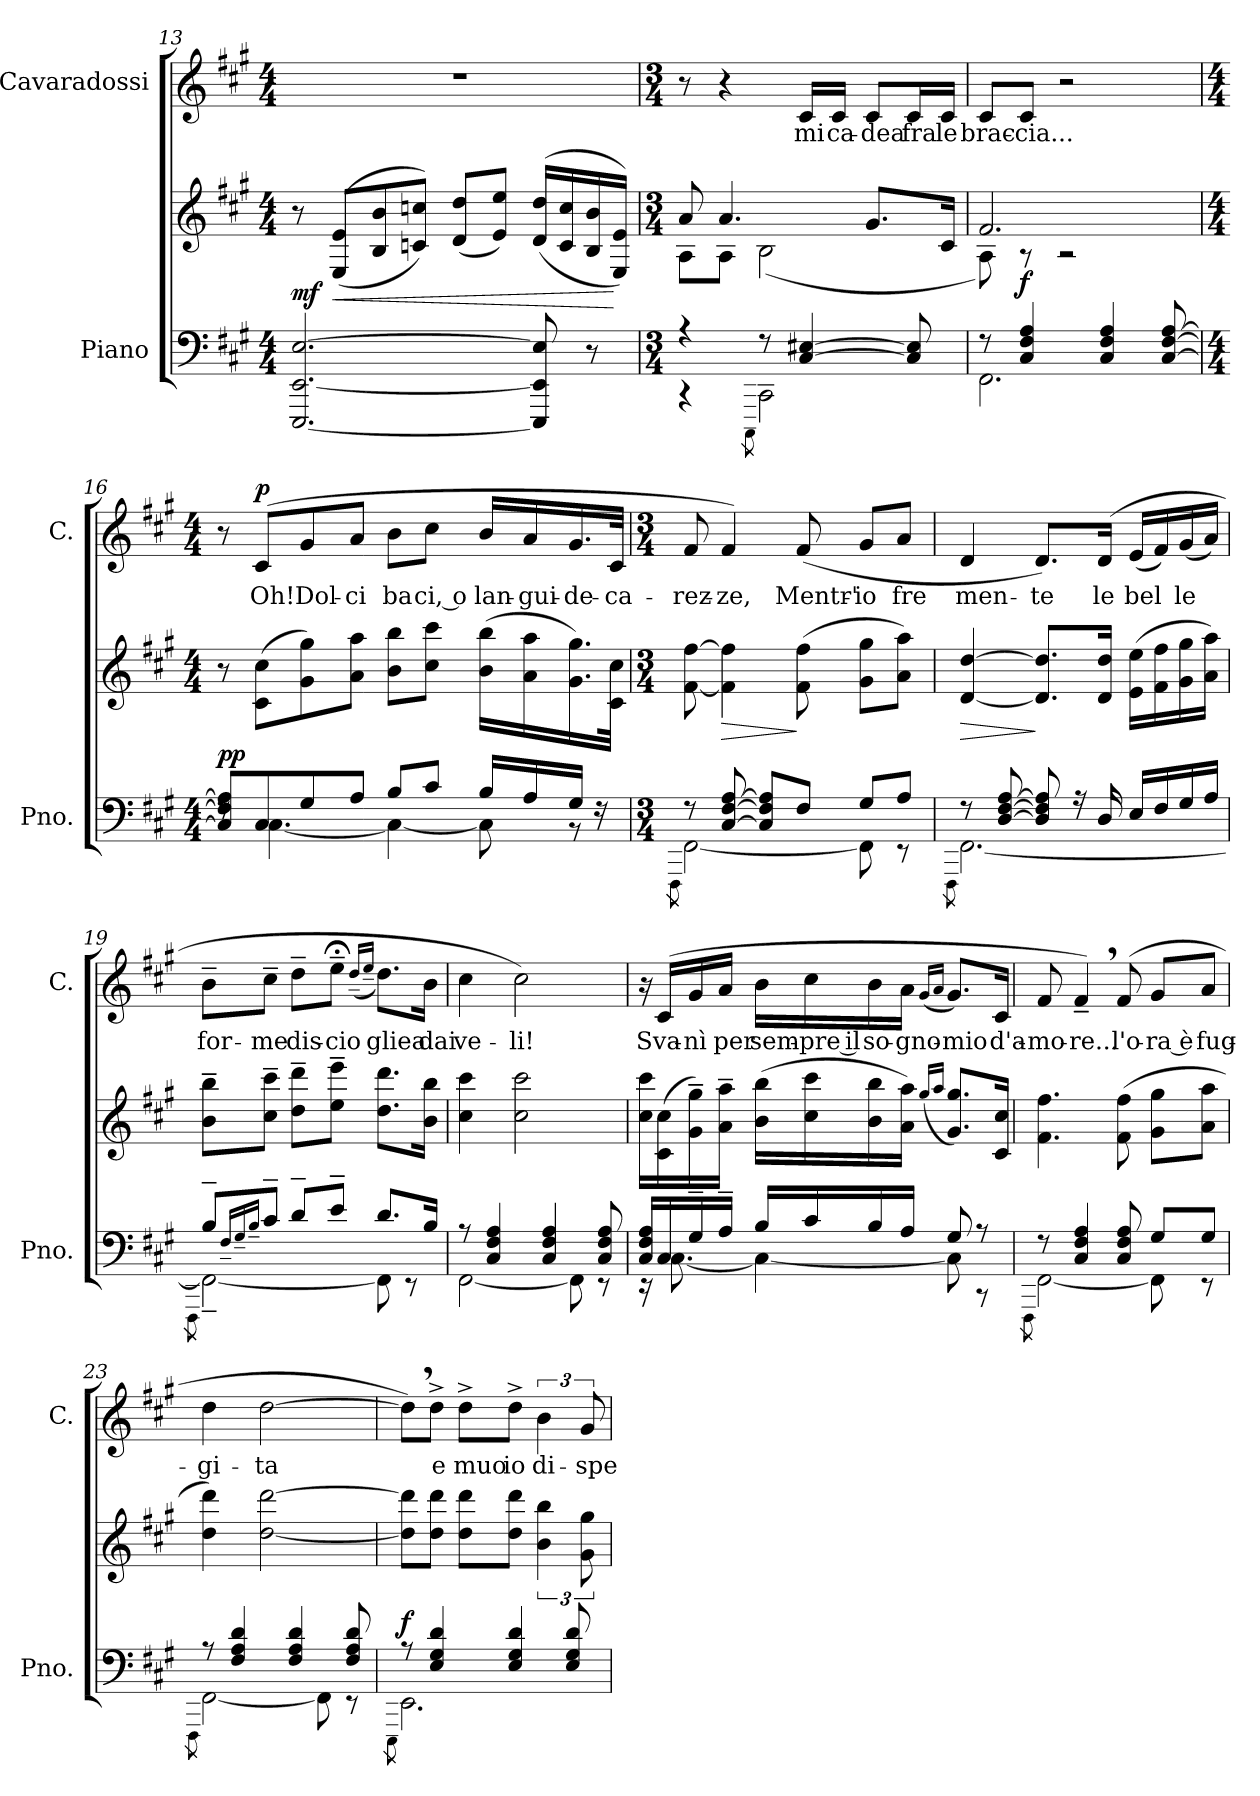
**kern	**kern	**dynam	**kern	**text	**dynam
*part2	*part2	*part2	*part1	*part1	*part1
*staff3	*staff2	*staff2/3	*staff1	*staff1	*staff1
*I"Piano	*	*	*I"Cavaradossi	*	*
*I'Pno.	*	*	*I'C.	*	*
!!LO:LB:g=z
*clefF4	*clefG2	*	*clefG2	*	*
*k[f#c#g#]	*k[f#c#g#]	*	*k[f#c#g#]	*	*
*M4/4	*M4/4	*	*M4/4	*	*
=13	=13	=13	=13	=13	=13
!	!	!LO:DY:a=2	!	!	!LO:DY:b
[2.EEE/ [2.EE/ [2.E/	8r	mf	1r	.	other-dynamics
!	!	!LO:HP:b	!	!	!
.	((8E/ 8e/L	<	.	.	.
.	8B/ 8b/	.	.	.	.
.	8cn/ 8ccn/J))	.	.	.	.
.	(8d/ 8dd/L	.	.	.	.
.	8e/ 8ee/J)	.	.	.	.
8EEE/] 8EE/] 8E/]	((16d/ 16dd/LL	.	.	.	.
.	16c/ 16cc/	.	.	.	.
8r	16B/ 16b/	.	.	.	.
.	16E/ 16e/JJ))	[	.	.	.
=14	=14	=14	=14	=14	=14
*M3/4	*M3/4	*	*M3/4	*	*
*	*	*	*MM53	*	*
*^	*^	*	*	*	*
!	!	!	!	!LO:DY:a	!	!	!
4r	4r	8a/	8A\L	other-dynamics	8r	.	.
!	!	!	!	!	!	!	!LO:DY:a
.	.	4.a/	8A\J	.	4r	.	other-dynamics
.	8qCCC#\	.	.	.	.	.	.
8r	2CC#\	.	(2B\	.	.	.	.
!	!	!	!	!	!	!LO:LY:b	!LO:DY:a
[4C#/ [4E#X/	.	.	.	.	16c#/LL	mi	other-dynamics
!	!	!	!	!	!	!LO:LY:b	!
.	.	.	.	.	16c#/JJ	ca-	.
!	!	!	!	!	!	!LO:LY:b	!
.	.	8.g#/L	.	.	8c#/L	-dea	.
!	!	!	!	!	!	!LO:LY:b	!
8C#/] 8E#/]	.	.	.	.	16c#/L	fra	.
!	!	!	!	!	!	!LO:LY:b	!
.	.	16c#/Jk	.	.	16c#/JJ	le	.
=15	=15	=15	=15	=15	=15	=15	=15
!	!	!	!	!	!	!LO:LY:b	!
8rF	2.FF#\	2.f#/	8A\)	.	8c#/L	brac-	.
!	!	!	!	!LO:DY:a=2	!	!LO:LY:b	!
4C#/ 4F#/ 4A/	.	.	8r	f	8c#/J	-cia...	.
.	.	.	2r	.	2r	.	.
4C#/ 4F#/ 4A/	.	.	.	.	.	.	.
[8C#/ [8F#/ [8A/	.	.	.	.	.	.	.
*	*	*v	*v	*	*	*	*
!!LO:LB:g=z
=16	=16	=16	=16	=16	=16	=16
*M4/4	*	*M4/4	*	*M4/4	*	*
!	!	!	!LO:DY:a=2	!	!	!
8C#/] 8F#/] 8A/]L	8rF	8r	pp	8r	.	.
*	*	*	*	*MM43	*	*
!	!	!	!	!	!LO:LY:b	!LO:DY:a
8C#/	[4.C#\	(8c#\ 8cc#\L	.	(8c#/L	Oh!	p
!	!	!	!	!	!LO:LY:b	!
8G#/	.	8g#\ 8gg#\)	.	8g#/	Dol-	.
!	!	!	!	!	!LO:LY:b	!
8A/J	.	8a\ 8aa\J	.	8a/J	-ci	.
!	!	!	!	!	!LO:LY:b	!
8B/L	4C#\_	8b\ 8bb\L	.	8b\L	ba	.
!	!	!	!	!	!LO:LY:b	!
8c#/J	.	8cc#\ 8ccc#\J	.	8cc#\J	ci, o	.
!	!	!	!	!	!LO:LY:b	!
16B/LL	8C#\]	(16b\ 16bb\LL	.	16b/LL	lan-	.
!	!	!	!	!	!LO:LY:b	!
16A/	.	16a\ 16aa\	.	16a/	-gui-	.
!	!	!	!	!	!LO:LY:b	!
16G#/JJ	8r	16.g#\ 16.gg#\)	.	16.g#/	-de-	.
16rF	.	.	.	.	.	.
!	!	!	!	!	!LO:LY:b	!
.	.	32c#\ 32cc#\JJk	.	32c#/JJk	-ca-	.
=17	=17	=17	=17	=17	=17	=17
*M3/4	*	*M3/4	*	*M3/4	*	*
.	8qFFF#\	.	.	.	.	.
!	!	!	!	!	!LO:LY:b	!
8rF	[2FF#\	[8f#\ [8ff#\	.	8f#/	-rez-	.
!	!	!	!LO:HP:b	!	!LO:LY:b	!
[8C#/ [8F#/ [8A/	.	4f#\] 4ff#\]	>	4f#/)	-ze,	.
8C#/] 8F#/] 8A/]L	.	.	.	.	.	.
!	!	!	!	!	!LO:LY:b	!
8F#/J	.	(8f#\ 8ff#\	]	(8f#/	Mentr'-	.
!	!	!	!	!	!LO:LY:b	!
8G#/L	8FF#\]	8g#\ 8gg#\L	.	8g#/L	-io	.
!	!	!	!	!	!LO:LY:b	!
8A/J	8r	8a\ 8aa\J)	.	8a/J	fre	.
!!LO:PB:g=z
=18	=18	=18	=18	=18	=18	=18
.	8qFFF#\	.	.	.	.	.
!	!	!	!LO:HP:b	!	!LO:LY:b	!
8rF	[2.FF#\	[4d/ [4dd/	>	4d/	men-	.
[8D/ [8F#/ [8A/	.	.	.	.	.	.
!	!	!	!	!	!LO:LY:b	!
8D/] 8F#/] 8A/]	.	8.d/] 8.dd/]L	]	8.d/L)	-te	.
16r	.	.	.	.	.	.
!	!	!	!	!	!LO:LY:b	!
16D/	.	16d/ 16dd/Jk	.	(16d/Jk	le	.
!	!	!	!	!	!LO:LY:b	!
16E/LL	.	(16e\ 16ee\LL	.	(16e/LL	bel	.
16F#/	.	16f#\ 16ff#\	.	16f#/)	.	.
!	!	!	!	!	!LO:LY:b	!
16G#/	.	16g#\ 16gg#\	.	(16g#/	le	.
16A/JJ	.	16a\ 16aa\JJ)	.	16a/JJ)	.	.
=19	=19	=19	=19	=19	=19	=19
*	*	*	*	*MM38	*	*
.	8qFFF#\	.	.	.	.	.
!	!	!	!	!	!LO:LY:b	!LO:DY:a
8B~/L	2FF#~\_	8b\~ 8bb\~L	.	8b~\L	for-	other-dynamics
16qF#~/LL	.	.	.	.	.	.
16qG#~/	.	.	.	.	.	.
16qB~/JJ	.	.	.	.	.	.
!	!	!	!	!	!LO:LY:b	!
8c#~/J	.	8cc#\~ 8ccc#\~J	.	8cc#~\J	-me	.
!	!	!	!	!	!LO:LY:b	!
8d~/L	.	8dd\~ 8ddd\~L	.	8dd~\L	dis-	.
!	!	!	!	!	!LO:LY:b	!
8e~/J	.	8ee\~ 8eee\~J	.	8ee;<~\J	-cio	.
*	*	*	*	*MM43	*	*
.	.	.	.	(16qdd~/LL	.	.
.	.	.	.	16qee~/JJ	.	.
!	!	!	!	!	!LO:LY:b	!
8.d/L	8FF#\]	8.dd\ 8.ddd\L	.	8.dd\L)	gliea	.
.	8r	.	.	.	.	.
!	!	!	!	!	!LO:LY:b	!
16B/Jk	.	16b\ 16bb\Jk	.	16b\Jk	dai	.
=20	=20	=20	=20	=20	=20	=20
!	!	!	!	!	!LO:LY:b	!
8r	[2FF#\	4cc#\ 4ccc#\	.	4cc#\	ve-	.
4C#/ 4F#/ 4A/	.	.	.	.	.	.
!	!	!	!	!	!LO:LY:b	!
.	.	2cc#\ 2ccc#\	.	2cc#\)	-li!	.
4C#/ 4F#/ 4A/	.	.	.	.	.	.
.	8FF#\]	.	.	.	.	.
8C#/ 8F#/ 8A/	8r	.	.	.	.	.
!!LO:LB:g=z
=21	=21	=21	=21	=21	=21	=21
16C#/ 16F#/ 16A/LL	16r	16cc#\ 16ccc#\LL	.	16r	.	.
*	*	*	*	*MM38	*	*
!	!	!	!LO:DY:a	!	!LO:LY:b	!LO:DY:a
16C#/	[8.C#\	(16c#\ 16cc#\	other-dynamics	(16c#/LL	Sva-	other-dynamics
!	!	!	!	!	!LO:LY:b	!
16G#~/	.	16g#\~ 16gg#\~)	.	16g#/	-nì	.
!	!	!	!	!	!LO:LY:b	!
16A~/JJ	.	16a\~ 16aa\~JJ	.	16a/JJ	per	.
!	!	!	!	!	!LO:LY:b	!
16B/LL	4C#\_	(16b\ 16bb\LL	.	16b\LL	sem-	.
!	!	!	!	!	!LO:LY:b	!
16c#/	.	16cc#\ 16ccc#\	.	16cc#\	-pre il	.
!	!	!	!	!	!LO:LY:b	!
16B/	.	16b\ 16bb\	.	16b\	so-	.
!	!	!	!	!	!LO:LY:b	!
16A/JJ	.	16a\ 16aa\JJ)	.	16a\JJ	-gno-	.
*	*	*	*	*MM33	*	*
.	.	(16qgg#/LL	.	(16qg#/LL	.	.
.	.	16qaa/JJ	.	16qa/JJ	.	.
!	!	!	!	!	!LO:LY:b	!LO:DY:a
8G#/	8C#\]	8.g#/ 8.gg#/L)	.	8.g#/L)	-mio	other-dynamics
8r	8r	.	.	.	.	.
!	!	!	!	!	!LO:LY:b	!
.	.	16c#/ 16cc#/Jk	.	16c#/Jk	d'a-	.
=22	=22	=22	=22	=22	=22	=22
*	*	*	*	*MM43	*	*
.	8qFFF#\	.	.	.	.	.
!	!	!	!	!	!LO:LY:b	!
8r	[2FF#\	4.f#\ 4.ff#\	.	8f#/	-mo-	.
!	!	!	!	!	!LO:LY:b	!
4C#/ 4F#/ 4A/	.	.	.	4f#~,/)	-re...	.
!	!	!	!	!	!LO:LY:b	!
8C#/ 8F#/ 8A/	.	(8f#\ 8ff#\	.	(8f#/	l'o-	.
!	!	!	!	!	!LO:LY:b	!
8G#/L	8FF#\]	8g#\ 8gg#\L	.	8g#/L	-ra è	.
!	!	!	!	!	!LO:LY:b	!
8G#/J	8r	8a\ 8aa\J	.	8a/J	fug-	.
=23	=23	=23	=23	=23	=23	=23
.	8qFFF#\	.	.	.	.	.
!	!	!	!	!	!LO:LY:b	!
8rA	[2FF#\	4dd\ 4ddd\)	.	4dd\	-gi-	.
4F#/ 4A/ 4d/	.	.	.	.	.	.
!	!	!	!	!	!LO:LY:b	!
.	.	[2dd\ [2ddd\	.	[2dd\	-ta	.
4F#/ 4A/ 4d/	.	.	.	.	.	.
.	8FF#\]	.	.	.	.	.
8F#/ 8A/ 8d/	8r	.	.	.	.	.
!!LO:LB:g=z
=24	=24	=24	=24	=24	=24	=24
*	*	*	*	*MM50	*	*
.	8qEEE\	.	.	.	.	.
!	!	!	!LO:DY:a=2	!	!	!
8rA	2.EE\	8dd\] 8ddd\]L	f	8dd,\L])	.	.
!	!	!	!	!	!LO:LY:b	!LO:DY:a
4E/ 4G#/ 4d/	.	8dd\ 8ddd\J	.	8dd^\J	e	other-dynamics
!	!	!	!	!	!LO:LY:b	!
.	.	8dd\ 8ddd\L	.	8dd^\L	muo	.
!	!	!	!	!	!LO:LY:b	!
4E/ 4G#/ 4d/	.	8dd\ 8ddd\J	.	8dd^\J	io	.
!	!	!	!	!	!LO:LY:b	!
.	.	6b\ 6bb\	.	6b\	di-	.
8E/ 8G#/ 8d/	.	.	.	.	.	.
!	!	!	!	!	!LO:LY:b	!
.	.	12g#\ 12gg#\	.	12g#/	-spe-	.
*v	*v	*	*	*	*	*
=	=	=	=	=	=
*-	*-	*-	*-	*-	*-
